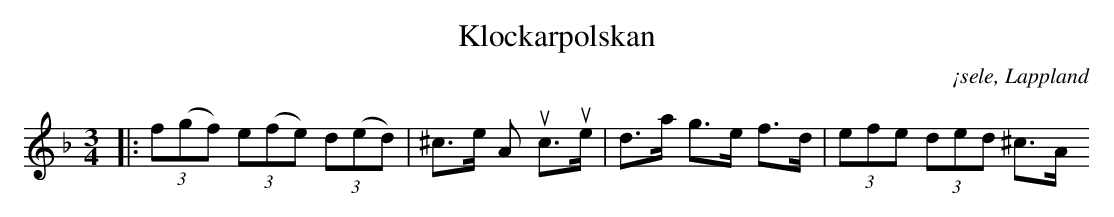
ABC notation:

X:1
T:Klockarpolskan
O:¡sele, Lappland
M:3/4
L:1/8
K:Dm
|: (3f(gf) (3e(fe) (3d(ed) | ^c>e A uc>ue | d>a g>e f>d | (3efe (3ded ^c>A
